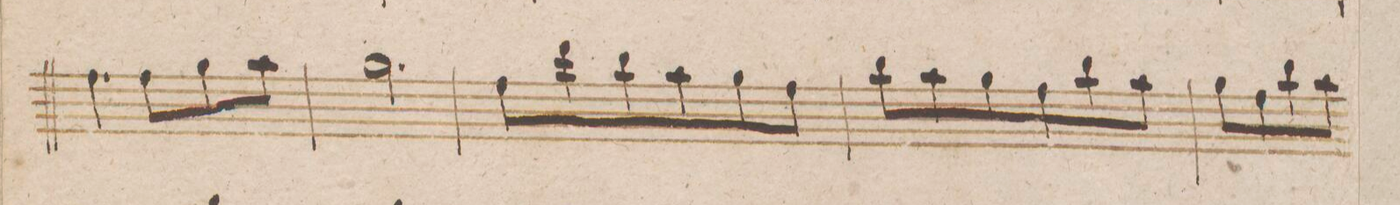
**kern	**dynam
*I"Clarinetto 1mo in B.	*
*clefG2	*
*k[b-]	*
*met(c|)	*
*M3/4	*
4.ee\	.
8ee\L	.
8ff\	.
8gg\J	.
=174	=174
2.ff\	.
=175	=175
8ee\L	.
8ccc\	.
8aa\	.
8gg\	.
8ff\	.
8ee\J	.
=176	=176
8aa\L	.
8gg\	.
8ff\	.
8ee\	.
8aa\	.
8gg\J	.
=177	=177
8ff\L	.
8ee\	.
8aa\	.
8gg\J	.
*-	*-
